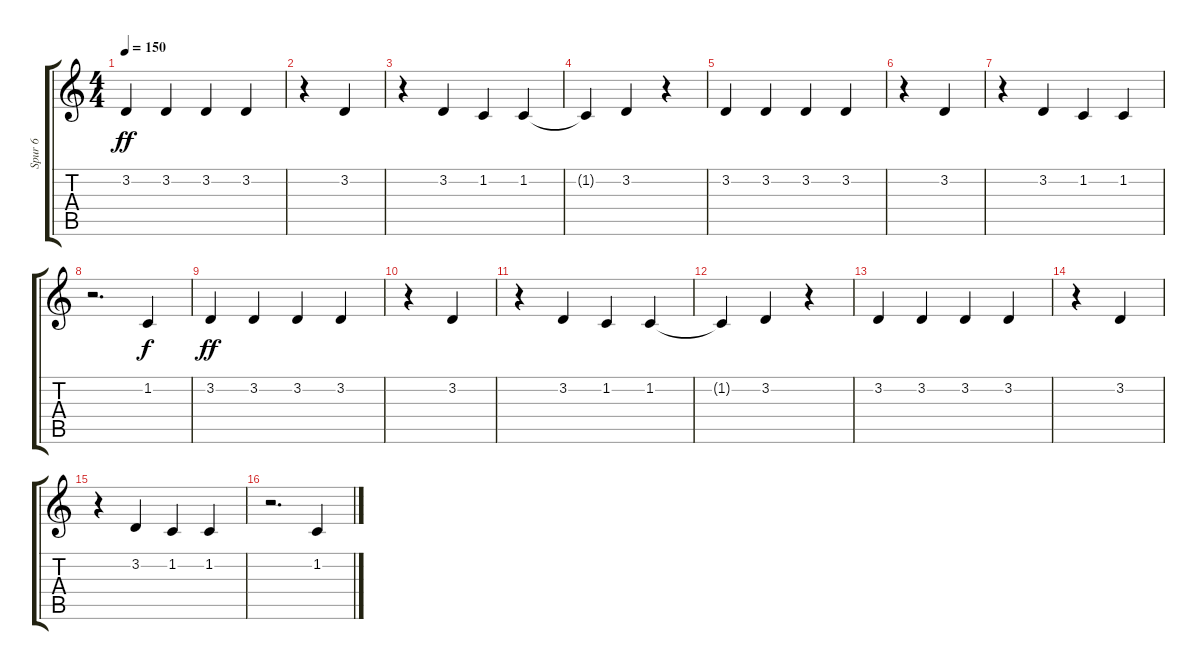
\track ("Spur 6" "Spur 6") {instrument tenorsax}
\staff {score tabs}
\tuning (E4 B3 G3 D3 A2 E2) {hide}
\ts (4 4)
\tempo 150
\clef g2
\ks c
3.2.4{dy ff} 3.2.4 3.2.4 3.2.4 |
r.4 3.2.4 |
r.4 3.2.4 1.2.4 1.2.4 |
1.2{t}.4 3.2.4 r.4 |
3.2.4 3.2.4 3.2.4 3.2.4 |
r.4 3.2.4 |
r.4 3.2.4 1.2.4 1.2.4 |
r.2{d} 1.2.4{dy f} |
3.2.4{dy ff} 3.2.4 3.2.4 3.2.4 |
r.4 3.2.4 |
r.4 3.2.4 1.2.4 1.2.4 |
1.2{t}.4 3.2.4 r.4 |
3.2.4 3.2.4 3.2.4 3.2.4 |
r.4 3.2.4 |
r.4 3.2.4 1.2.4 1.2.4 |
r.2{d} 1.2.4
